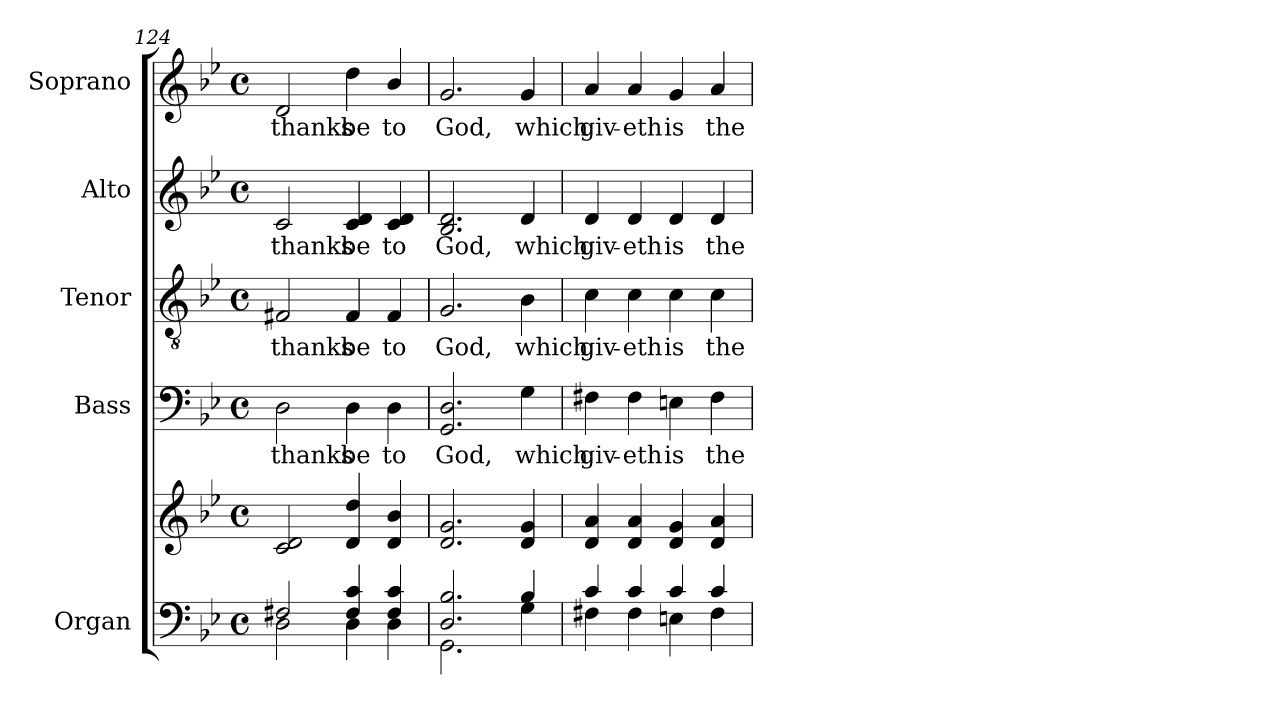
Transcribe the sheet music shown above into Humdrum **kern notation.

**kern	**kern	**kern	**text	**kern	**text	**kern	**text	**kern	**text
*part5	*part5	*part4	*part4	*part3	*part3	*part2	*part2	*part1	*part1
*staff6	*staff5	*staff4	*staff4	*staff3	*staff3	*staff2	*staff2	*staff1	*staff1
*I"Organ	*	*I"Bass	*	*I"Tenor	*	*I"Alto	*	*I"Soprano	*
*	*	*I'B	*	*I'T	*	*I'A	*	*I'S	*
*clefF4	*clefG2	*clefF4	*	*clefGv2	*	*clefG2	*	*clefG2	*
*k[b-e-]	*k[b-e-]	*k[b-e-]	*	*k[b-e-]	*	*k[b-e-]	*	*k[b-e-]	*
*B-:	*B-:	*B-:	*	*B-:	*	*B-:	*	*B-:	*
*M4/4	*M4/4	*M4/4	*	*M4/4	*	*M4/4	*	*M4/4	*
*met(c)	*met(c)	*met(c)	*	*met(c)	*	*met(c)	*	*met(c)	*
=124	=124	=124	=124	=124	=124	=124	=124	=124	=124
*^	*^	*	*	*	*	*	*	*	*
!	!	!	!	!	!LO:LY:b	!	!LO:LY:b	!	!LO:LY:b	!	!LO:LY:b
2F#X/	2D\	2c 2d	1ryy	2D	thanks	2F#X	thanks	2c	thanks	2d	thanks
!	!	!	!	!	!LO:LY:b	!	!LO:LY:b	!	!LO:LY:b	!	!LO:LY:b
4F#/ 4c/	4D\	4d 4dd	.	4D\	be	4F#	be	4c 4d	be	4dd	be
!	!	!	!	!	!LO:LY:b	!	!LO:LY:b	!	!LO:LY:b	!	!LO:LY:b
4F#/ 4c/	4D\	4d/ 4b-/	.	4D\	to	4F#/	to	4c/ 4d/	to	4b-/	to
=125	=125	=125	=125	=125	=125	=125	=125	=125	=125	=125	=125
!	!	!	!	!	!LO:LY:b	!	!LO:LY:b	!	!LO:LY:b	!	!LO:LY:b
2.D/ 2.B-/	2.GG\	2.d 2.g	1ryy	2.GG 2.D	God,	2.G	God,	2.B- 2.d	God,	2.g	God,
!	!	!	!	!	!LO:LY:b	!	!LO:LY:b	!	!LO:LY:b	!	!LO:LY:b
4B-/	4G\	4d 4g	.	4G	which	4B-	which	4d	which	4g	which
=126	=126	=126	=126	=126	=126	=126	=126	=126	=126	=126	=126
!	!	!	!	!	!LO:LY:b	!	!LO:LY:b	!	!LO:LY:b	!	!LO:LY:b
4c/	4F#X\	4d 4a	1ryy	4F#X	giv-	4c	giv-	4d	giv-	4a	giv-
!	!	!	!	!	!LO:LY:b	!	!LO:LY:b	!	!LO:LY:b	!	!LO:LY:b
4c/	4F#\	4d 4a	.	4F#	-eth	4c	-eth	4d	-eth	4a	-eth
!	!	!	!	!	!LO:LY:b	!	!LO:LY:b	!	!LO:LY:b	!	!LO:LY:b
4c/	4En\	4d 4g	.	4En	is	4c	is	4d	is	4g	is
!	!	!	!	!	!LO:LY:b	!	!LO:LY:b	!	!LO:LY:b	!	!LO:LY:b
4c/	4F#\	4d 4a	.	4F#	the	4c	the	4d	the	4a	the
*v	*v	*	*	*	*	*	*	*	*	*	*
*	*v	*v	*	*	*	*	*	*	*	*
=	=	=	=	=	=	=	=	=	=
*-	*-	*-	*-	*-	*-	*-	*-	*-	*-
